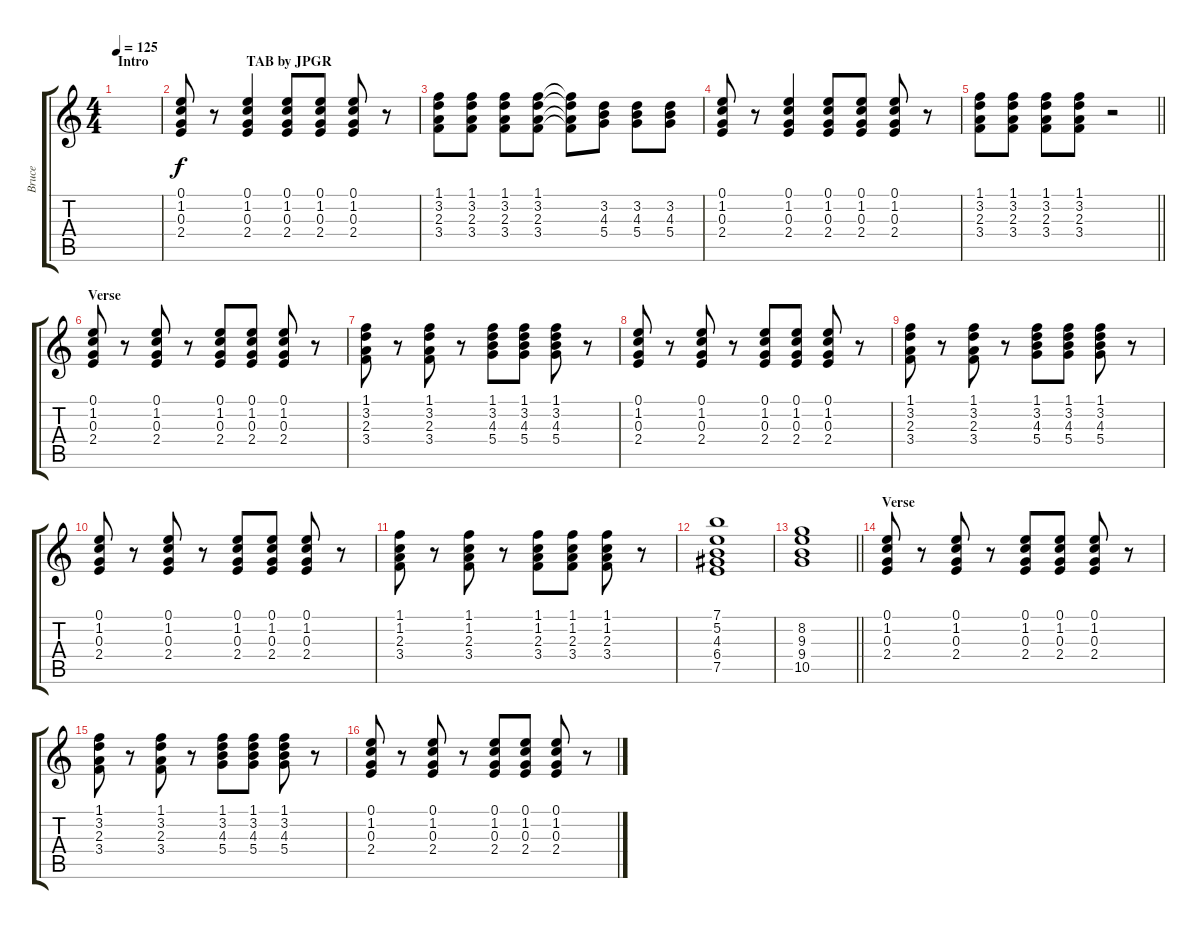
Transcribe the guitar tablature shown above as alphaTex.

\track ("Bruce" "Bruce") {instrument acousticguitarsteel}
\staff {score tabs}
\tuning (E4 B3 G3 D3 A2 E2) {hide}
\ts (4 4)
\section ("" "Intro                            TAB by JPGR")
\tempo 125
\clef g2
\ks c
|
(0.1 1.2 0.3 2.4).8 r.8 (0.1 1.2 0.3 2.4).4 (0.1 1.2 0.3 2.4).8 (0.1 1.2 0.3 2.4).8 (0.1 1.2 0.3 2.4).8 r.8 |
(1.1 3.2 2.3 3.4).8 (1.1 3.2 2.3 3.4).8 (1.1 3.2 2.3 3.4).8 (1.1 3.2 2.3 3.4).8 (1.1{t} 3.2{t} 2.3{t} 3.4{t}).8 (3.2 4.3 5.4).8 (3.2 4.3 5.4).8 (3.2 4.3 5.4).8 |
(0.1 1.2 0.3 2.4).8 r.8 (0.1 1.2 0.3 2.4).4 (0.1 1.2 0.3 2.4).8 (0.1 1.2 0.3 2.4).8 (0.1 1.2 0.3 2.4).8 r.8 |
\barLineRight lightlight
(1.1 3.2 2.3 3.4).8 (1.1 3.2 2.3 3.4).8 (1.1 3.2 2.3 3.4).8 (1.1 3.2 2.3 3.4).8 r.2 |
\section ("" "Verse")
(0.1 1.2 0.3 2.4).8 r.8 (0.1 1.2 0.3 2.4).8 r.8 (0.1 1.2 0.3 2.4).8 (0.1 1.2 0.3 2.4).8 (0.1 1.2 0.3 2.4).8 r.8 |
(1.1 3.2 2.3 3.4).8 r.8 (1.1 3.2 2.3 3.4).8 r.8 (1.1 3.2 4.3 5.4).8 (1.1 3.2 4.3 5.4).8 (1.1 3.2 4.3 5.4).8 r.8 |
(0.1 1.2 0.3 2.4).8 r.8 (0.1 1.2 0.3 2.4).8 r.8 (0.1 1.2 0.3 2.4).8 (0.1 1.2 0.3 2.4).8 (0.1 1.2 0.3 2.4).8 r.8 |
(1.1 3.2 2.3 3.4).8 r.8 (1.1 3.2 2.3 3.4).8 r.8 (1.1 3.2 4.3 5.4).8 (1.1 3.2 4.3 5.4).8 (1.1 3.2 4.3 5.4).8 r.8 |
(0.1 1.2 0.3 2.4).8 r.8 (0.1 1.2 0.3 2.4).8 r.8 (0.1 1.2 0.3 2.4).8 (0.1 1.2 0.3 2.4).8 (0.1 1.2 0.3 2.4).8 r.8 |
(1.1 1.2 2.3 3.4).8 r.8 (1.1 1.2 2.3 3.4).8 r.8 (1.1 1.2 2.3 3.4).8 (1.1 1.2 2.3 3.4).8 (1.1 1.2 2.3 3.4).8 r.8 |
(7.1 5.2 4.3 6.4 7.5).1{volume 12} |
\barLineRight lightlight
(8.2 9.3 9.4 10.5).1 |
\section ("" "Verse")
(0.1 1.2 0.3 2.4).8 r.8 (0.1 1.2 0.3 2.4).8 r.8 (0.1 1.2 0.3 2.4).8 (0.1 1.2 0.3 2.4).8 (0.1 1.2 0.3 2.4).8 r.8 |
(1.1 3.2 2.3 3.4).8 r.8 (1.1 3.2 2.3 3.4).8 r.8 (1.1 3.2 4.3 5.4).8 (1.1 3.2 4.3 5.4).8 (1.1 3.2 4.3 5.4).8 r.8 |
(0.1 1.2 0.3 2.4).8 r.8 (0.1 1.2 0.3 2.4).8 r.8 (0.1 1.2 0.3 2.4).8 (0.1 1.2 0.3 2.4).8 (0.1 1.2 0.3 2.4).8 r.8
